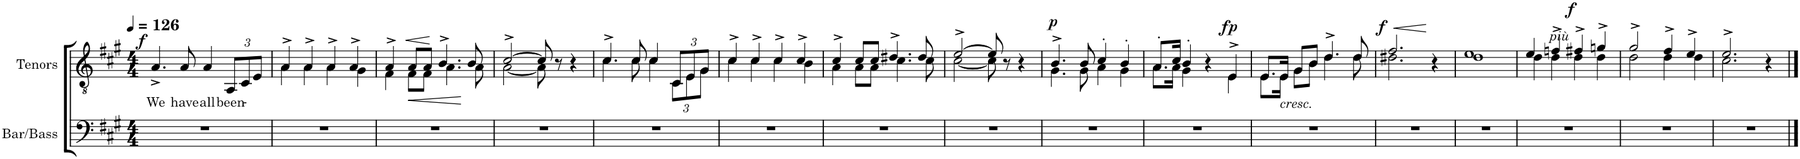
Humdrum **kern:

**kern	**kern	**text	**dynam
*part2	*part1	*part1	*part1
*staff2	*staff1	*staff1	*staff1
*I"Bar/Bass	*I"Tenors	*	*
*clefF4	*clefGv2	*	*
*k[f#c#g#]	*k[f#c#g#]	*	*
*M4/4	*M4/4	*	*
*MM126	*MM126	*	*
=1	=1	=1	=1
!	!	!LO:LY:b	!LO:DY:a
1r	4.A^/	We	f
!	!	!LO:LY:b	!
.	8A/	have	.
!	!	!LO:LY:b	!
.	4A/	all	.
*	*Xbrackettup	*	*
!	!	!LO:LY:b	!
.	12AA/L	been-	.
.	12C#/	.	.
.	12E/J	.	.
=2	=2	=2	=2
*	*^	*	*
1r	4A^/	4A\	.	.
.	4A^/	4A\	.	.
.	4A^/	4A\	.	.
.	4A^/	4G#\	.	.
=3	=3	=3	=3	=3
1r	4A^/	4F#\	.	.
!	!	!	!	!LO:HP:b
.	8A/L	8F#\L	.	<
!	!	!	!	!LO:HP:b
.	8A/J	8F#\J	.	<
.	4.B^/	4.A\	.	[
.	8B/	8A\	.	[
=4	=4	=4	=4	=4
1r	[2c#^/	[2A\	.	.
.	8c#/]	8A\]	.	.
.	8r	8r	.	.
.	4r	4r	.	.
=5	=5	=5	=5	=5
1r	4.c#^/	4.c#\	.	.
.	8c#/	8c#\	.	.
.	4c#/	4c#\	.	.
.	12C#/L	12C#\L	.	.
.	12E/	12E\	.	.
.	12G#/J	12G#\J	.	.
=6	=6	=6	=6	=6
1r	4c#^/	4c#\	.	.
.	4c#^/	4c#\	.	.
.	4c#^/	4c#\	.	.
.	4c#^/	4B\	.	.
=7	=7	=7	=7	=7
1r	4c#^/	4A\	.	.
.	8c#/L	8A\L	.	.
.	8c#/J	8A\J	.	.
.	4.d#X^/	4.c#\	.	.
.	8d#/	8c#\	.	.
=8	=8	=8	=8	=8
1r	[2e^/	[2c#\	.	.
.	8e/]	8c#\]	.	.
.	8r	8r	.	.
.	4r	4r	.	.
=9	=9	=9	=9	=9
!	!	!	!	!LO:DY:a
1r	4.B^/	4.G#\	.	p
.	8B/	8G#\	.	.
.	4c#'/	4A\	.	.
.	4B'/	4G#\	.	.
=10	=10	=10	=10	=10
1r	8.A'/L	8.A\L	.	.
.	16c#/Jk	16A\Jk	.	.
.	4B'/	4G#\	.	.
.	4r	4r	.	.
!	!	!	!	!LO:DY:a
.	4E^/	4E\	.	fp
=11	=11	=11	=11	=11
1r	8.E/L	8.E\L	.	.
.	16E/Jk	16E\Jk	.	.
!	!LO:TX:b:i:t=cresc.	!	!	!
.	8G#/L	8G#\L	.	.
.	8B/J	8B\J	.	.
.	4.d^/	4.d\	.	.
.	8d/	8d\	.	.
=12	=12	=12	=12	=12
!	!	!	!	!LO:HP:b
!	!	!	!	!LO:DY:n=1:a
1r	2.f#/	2.d#X\	.	< f
.	4r	4r	.	[
=13	=13	=13	=13	=13
1r	1e	1d	.	.
=14	=14	=14	=14	=14
1r	4e/	4d\	.	.
!	!LO:TX:b:i:t=più	!	!	!
.	4fn^/	4d\	.	.
!	!	!	!	!LO:DY:a
.	4f#X^/	4d\	.	f
.	4gn^/	4d\	.	.
=15	=15	=15	=15	=15
1r	2g#^/	2d\	.	.
.	4f#^/	4d\	.	.
.	4e^/	4d\	.	.
=16	=16	=16	=16	=16
1r	2.e^/	2.c#\	.	.
.	4r	4r	.	.
*	*v	*v	*	*
==	==	==	==
*-	*-	*-	*-
